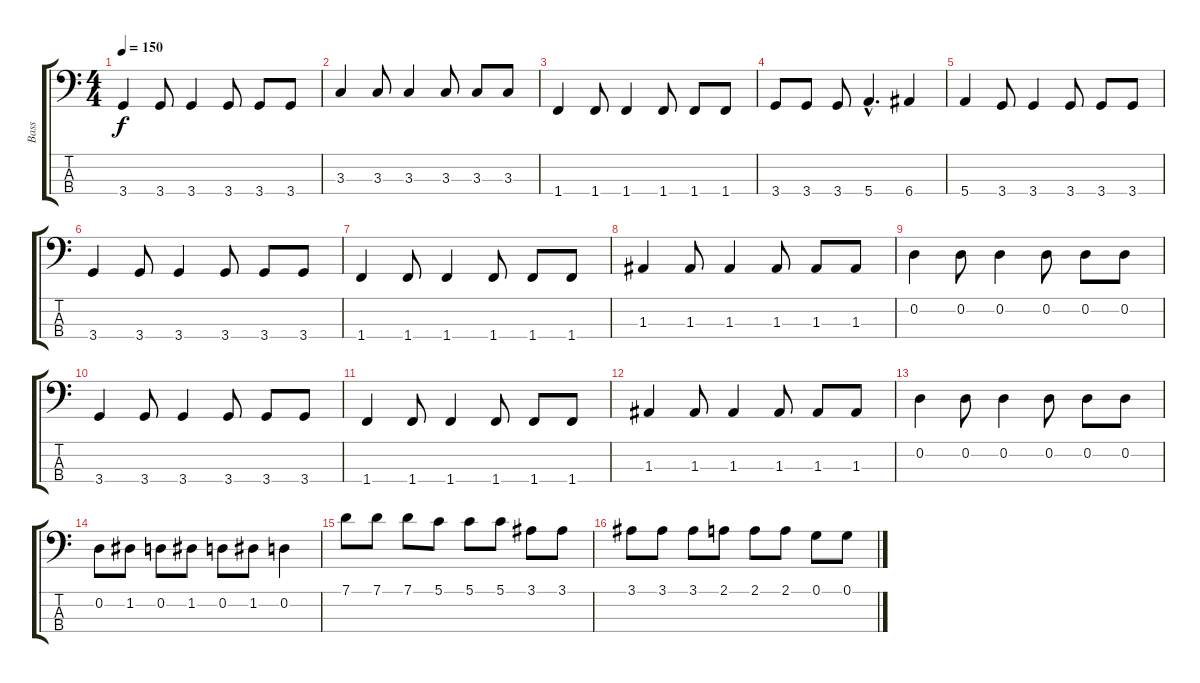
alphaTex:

\track ("Bass" "Bass") {instrument electricbassfinger}
\staff {score tabs}
\tuning (G2 D2 A1 E1) {hide}
\ts (4 4)
\tempo 150
\clef f4
\ks c
3.4.4{dy f} 3.4.8 3.4.4 3.4.8 3.4.8 3.4.8 |
3.3.4 3.3.8 3.3.4 3.3.8 3.3.8 3.3.8 |
1.4.4 1.4.8 1.4.4 1.4.8 1.4.8 1.4.8 |
3.4.8 3.4.8 3.4.8 5.4{hac}.4{d} 6.4.4 |
5.4.4 3.4.8 3.4.4 3.4.8 3.4.8 3.4.8 |
3.4.4 3.4.8 3.4.4 3.4.8 3.4.8 3.4.8 |
1.4.4 1.4.8 1.4.4 1.4.8 1.4.8 1.4.8 |
1.3.4 1.3.8 1.3.4 1.3.8 1.3.8 1.3.8 |
0.2.4 0.2.8 0.2.4 0.2.8 0.2.8 0.2.8 |
3.4.4 3.4.8 3.4.4 3.4.8 3.4.8 3.4.8 |
1.4.4 1.4.8 1.4.4 1.4.8 1.4.8 1.4.8 |
1.3.4 1.3.8 1.3.4 1.3.8 1.3.8 1.3.8 |
0.2.4 0.2.8 0.2.4 0.2.8 0.2.8 0.2.8 |
0.2.8 1.2.8 0.2.8 1.2.8 0.2.8 1.2.8 0.2.4 |
7.1.8{instrument electricbassfinger} 7.1.8 7.1.8 5.1.8 5.1.8 5.1.8 3.1.8 3.1.8 |
3.1.8 3.1.8 3.1.8 2.1.8 2.1.8 2.1.8 0.1.8 0.1.8
